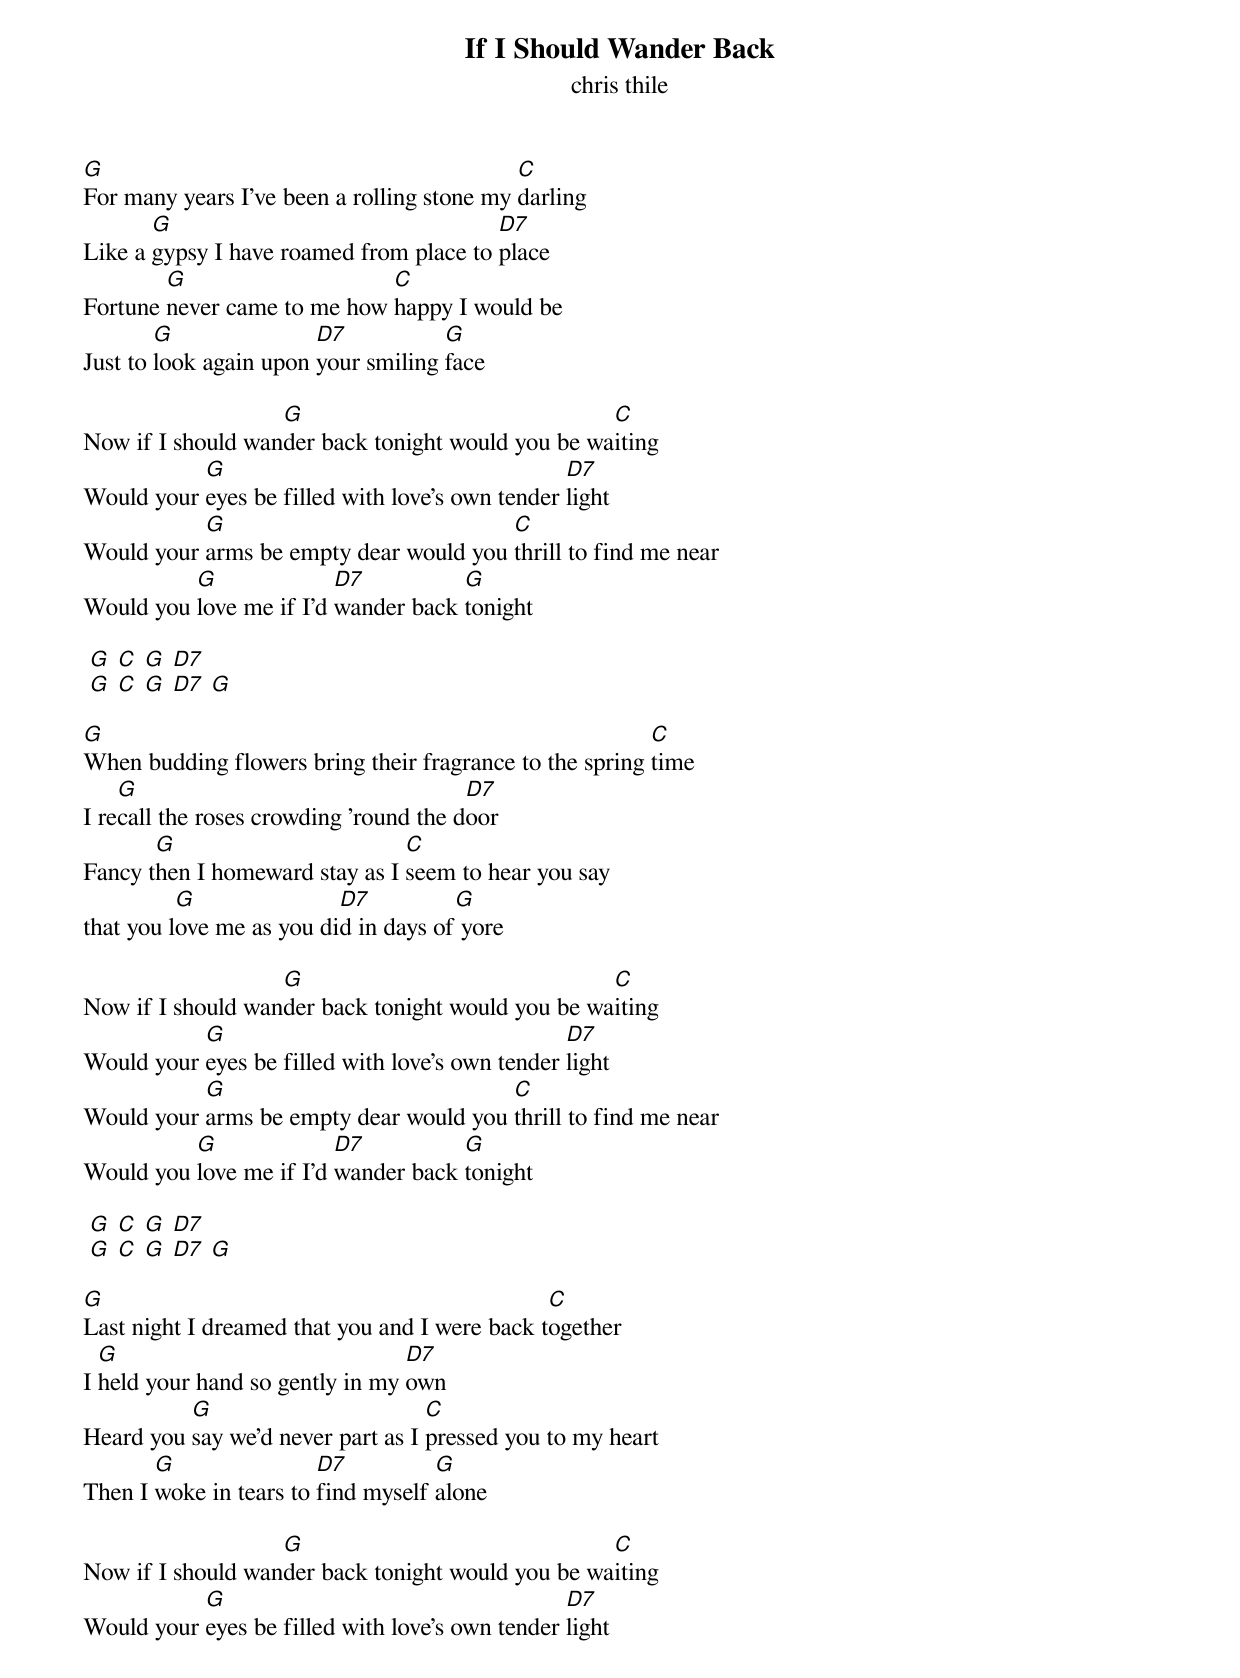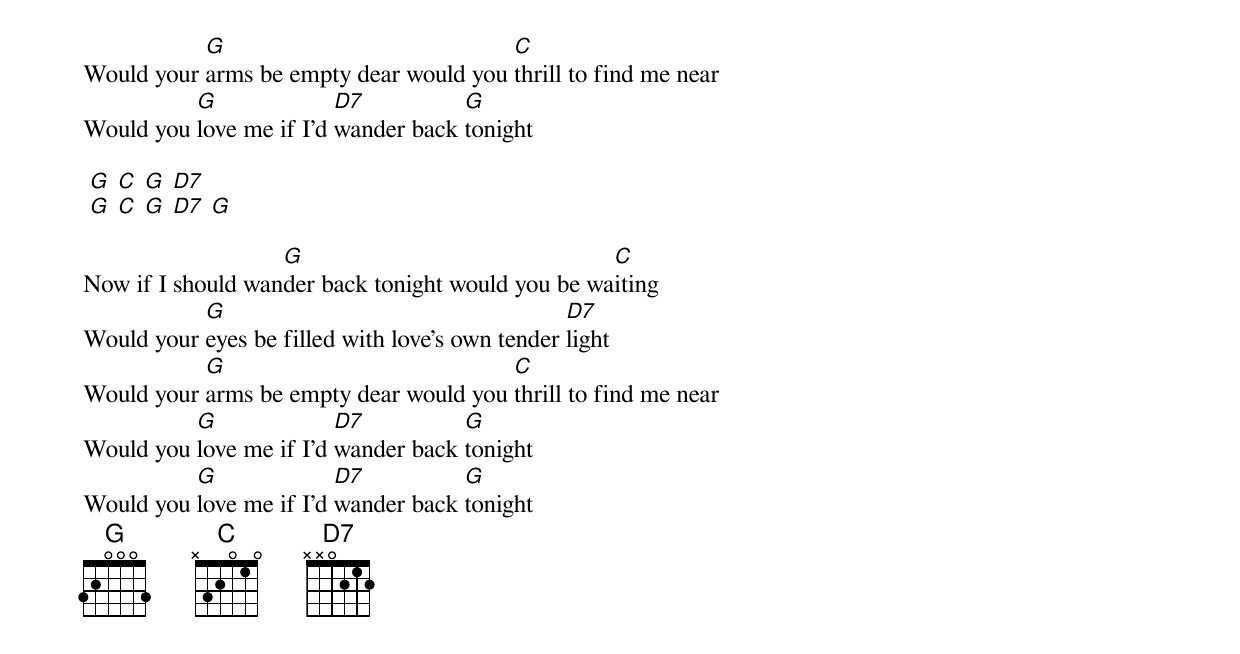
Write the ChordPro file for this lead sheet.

{title: If I Should Wander Back}
{subtitle: chris thile}

[G]For many years I've been a rolling stone my [C]darling
Like a [G]gypsy I have roamed from place to [D7]place
Fortune [G]never came to me how [C]happy I would be
Just to [G]look again upon [D7]your smiling [G]face

Now if I should wan[G]der back tonight would you be wa[C]iting
Would your [G]eyes be filled with love's own tender [D7]light
Would your [G]arms be empty dear would you [C]thrill to find me near
Would you [G]love me if I'd [D7]wander back [G]tonight

 [G] [C] [G] [D7]
 [G] [C] [G] [D7] [G]

[G]When budding flowers bring their fragrance to the spring [C]time
I re[G]call the roses crowding 'round the d[D7]oor
Fancy t[G]hen I homeward stay as I [C]seem to hear you say
that you l[G]ove me as you di[D7]d in days of[G] yore

Now if I should wan[G]der back tonight would you be wa[C]iting
Would your [G]eyes be filled with love's own tender [D7]light
Would your [G]arms be empty dear would you [C]thrill to find me near
Would you [G]love me if I'd [D7]wander back [G]tonight

 [G] [C] [G] [D7]
 [G] [C] [G] [D7] [G]

[G]Last night I dreamed that you and I were back t[C]ogether
I [G]held your hand so gently in my [D7]own
Heard you [G]say we'd never part as I [C]pressed you to my heart
Then I [G]woke in tears to [D7]find myself [G]alone

Now if I should wan[G]der back tonight would you be wa[C]iting
Would your [G]eyes be filled with love's own tender [D7]light
Would your [G]arms be empty dear would you [C]thrill to find me near
Would you [G]love me if I'd [D7]wander back [G]tonight

 [G] [C] [G] [D7]
 [G] [C] [G] [D7] [G]

Now if I should wan[G]der back tonight would you be wa[C]iting
Would your [G]eyes be filled with love's own tender [D7]light
Would your [G]arms be empty dear would you [C]thrill to find me near
Would you [G]love me if I'd [D7]wander back [G]tonight
Would you [G]love me if I'd [D7]wander back [G]tonight
